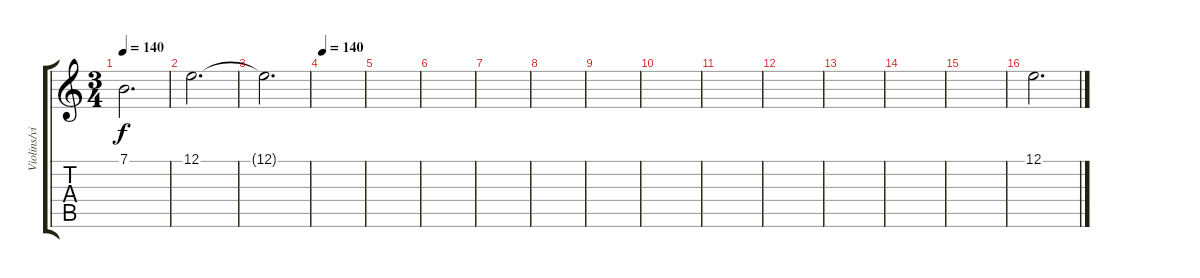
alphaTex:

\track ("Violins/violas" "Violins/vi") {instrument stringensemble1}
\staff {score tabs}
\tuning (E4 B3 G3 D3 A2 E2) {hide}
\ts (3 4)
\tempo 140
\clef g2
\ks c
7.1.2{d dy f} |
12.1.2{d} |
12.1{t}.2{d} |
\tempo 140
|
|
|
|
|
|
|
|
|
|
|
|
12.1.2{d}
